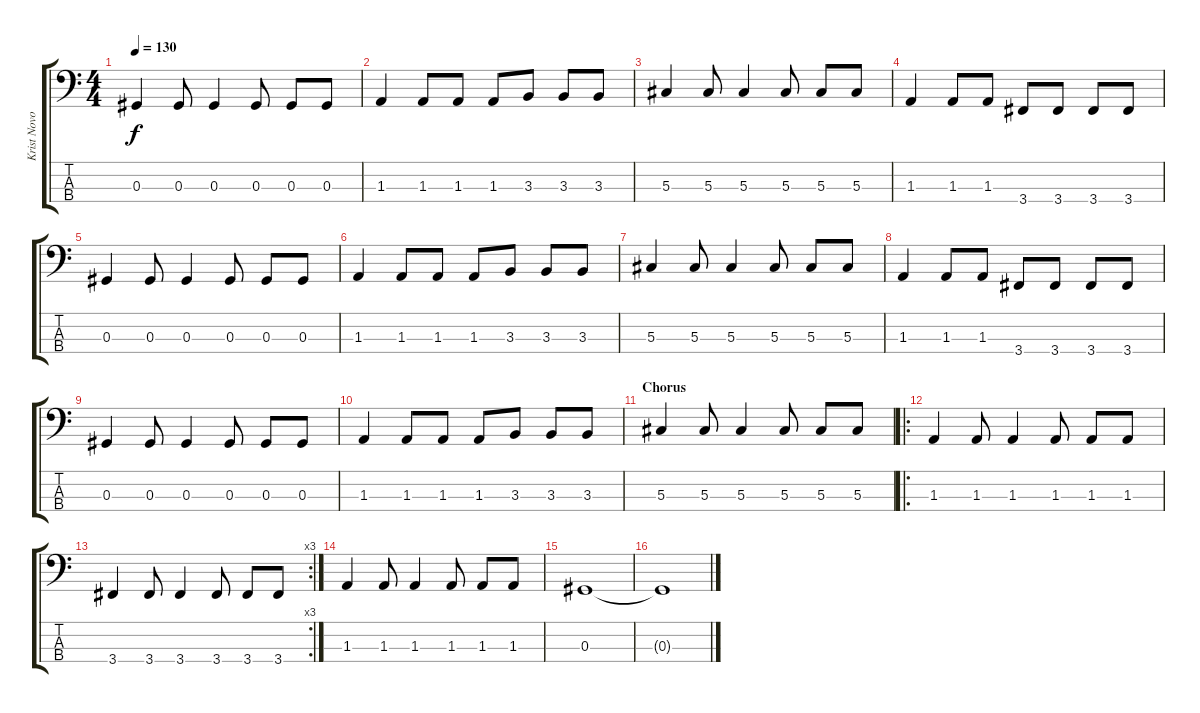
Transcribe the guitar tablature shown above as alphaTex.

\track ("Krist Novoselic" "Krist Novo") {instrument electricbasspick}
\staff {score tabs}
\tuning (Gb2 Db2 Ab1 Eb1) {hide}
\ts (4 4)
\tempo 130
\clef f4
\ks c
0.3.4{dy f} 0.3.8 0.3.4 0.3.8 0.3.8 0.3.8 |
1.3.4 1.3.8 1.3.8 1.3.8 3.3.8 3.3.8 3.3.8 |
5.3.4 5.3.8 5.3.4 5.3.8 5.3.8 5.3.8 |
1.3.4 1.3.8 1.3.8 3.4.8 3.4.8 3.4.8 3.4.8 |
0.3.4 0.3.8 0.3.4 0.3.8 0.3.8 0.3.8 |
1.3.4 1.3.8 1.3.8 1.3.8 3.3.8 3.3.8 3.3.8 |
5.3.4 5.3.8 5.3.4 5.3.8 5.3.8 5.3.8 |
1.3.4 1.3.8 1.3.8 3.4.8 3.4.8 3.4.8 3.4.8 |
0.3.4 0.3.8 0.3.4 0.3.8 0.3.8 0.3.8 |
1.3.4 1.3.8 1.3.8 1.3.8 3.3.8 3.3.8 3.3.8 |
\section ("" "Chorus")
5.3.4 5.3.8 5.3.4 5.3.8 5.3.8 5.3.8 |
\ro
1.3.4 1.3.8 1.3.4 1.3.8 1.3.8 1.3.8 |
\rc 3
3.4.4 3.4.8 3.4.4 3.4.8 3.4.8 3.4.8 |
1.3.4 1.3.8 1.3.4 1.3.8 1.3.8 1.3.8 |
0.3.1 |
0.3{t}.1
